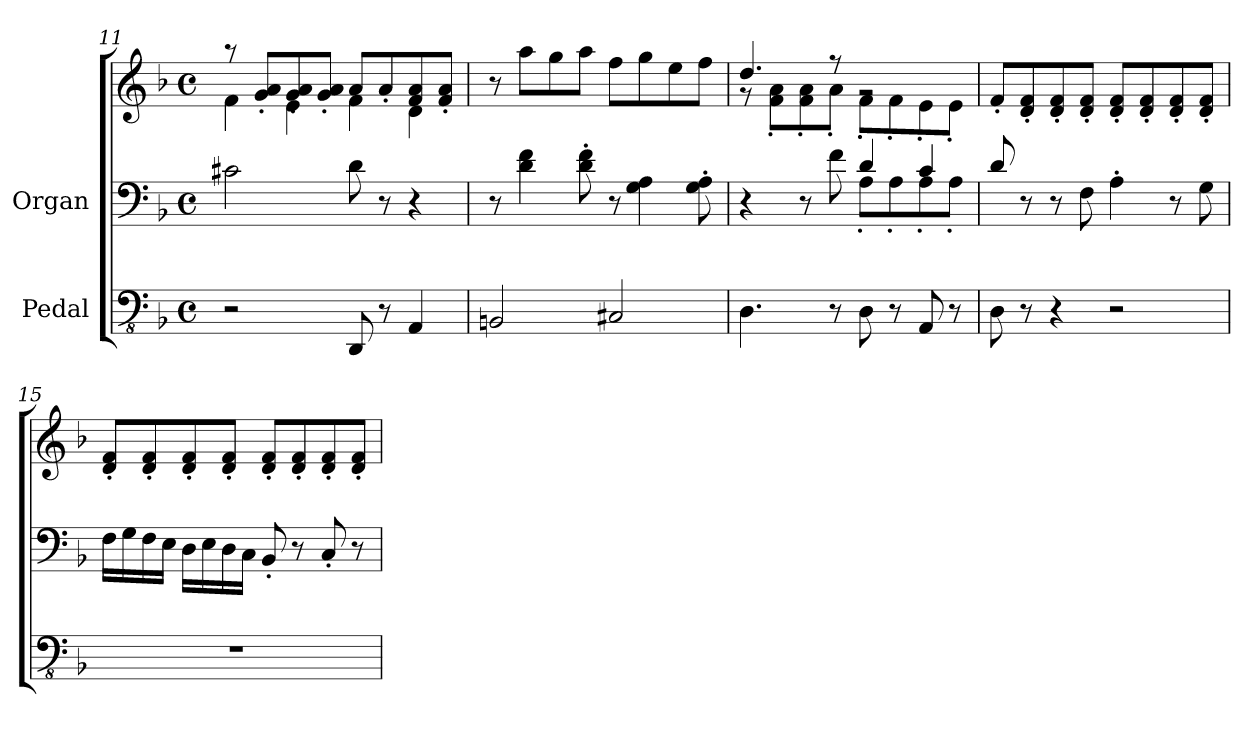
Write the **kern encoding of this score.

**kern	**kern	**kern
*part2	*part1	*part1
*staff3	*staff2	*staff1
*I"Pedal	*I"Organ	*
*clefFv4	*clefF4	*clefG2
*k[b-]	*k[b-]	*k[b-]
*M4/4	*M4/4	*M4/4
*met(c)	*met(c)	*met(c)
=11	=11	=11
*	*	*^
2r	2c#X\	4f\	8raa
.	.	.	8g/' 8a/'L
.	.	4e\	8g/' 8a/'
.	.	.	8g/' 8a/'J
8DDD/	8d\	4f\	8a'/L
8r	8r	.	8a'/
4AAA/	4r	4d\	8f/' 8a/'
.	.	.	8f/' 8a/'J
*	*	*v	*v
!!LO:LB:g=z
=12	=12	=12
2BBBn/	8r	8r
.	4d\ 4f\	8aa\L
.	.	8gg\
.	8d\' 8f\'	8aa\J
2CC#X/	8r	8ff\L
.	4G\ 4A\	8gg\
.	.	8ee\
.	8G\' 8A\'	8ff\J
=13	=13	=13
*	*^	*^
4.DD\	4r	2ryy	4.dd/	8r
.	.	.	.	8f\' 8a\'L
.	8r	.	.	8f\' 8a\'
8r	8f\	.	8r	8a'\J
8DD\	4d/	8A'\L	2rg	8f'\L
8r	.	8A'\	.	8f'\
8AAA/	4c/	8A'\	.	8e'\
8r	.	8A'\J	.	8e'\J
*	*v	*v	*	*
*	*	*v	*v
=14	=14	=14
8DD\	8d/	8f'/L
8r	8r	8d/' 8f/'
4r	8r	8d/' 8f/'
.	8F\	8d/' 8f/'J
2r	4A'\	8d/' 8f/'L
.	.	8d/' 8f/'
.	8r	8d/' 8f/'
.	8G\	8d/' 8f/'J
=15	=15	=15
1r	16F\LL	8d/' 8f/'L
.	16G\	.
.	16F\	8d/' 8f/'
.	16E\JJ	.
.	16D\LL	8d/' 8f/'
.	16E\	.
.	16D\	8d/' 8f/'J
.	16C\JJ	.
.	8BB-'/	8d/' 8f/'L
.	8r	8d/' 8f/'
.	8C'/	8d/' 8f/'
.	8r	8d/' 8f/'J
=	=	=
*-	*-	*-
